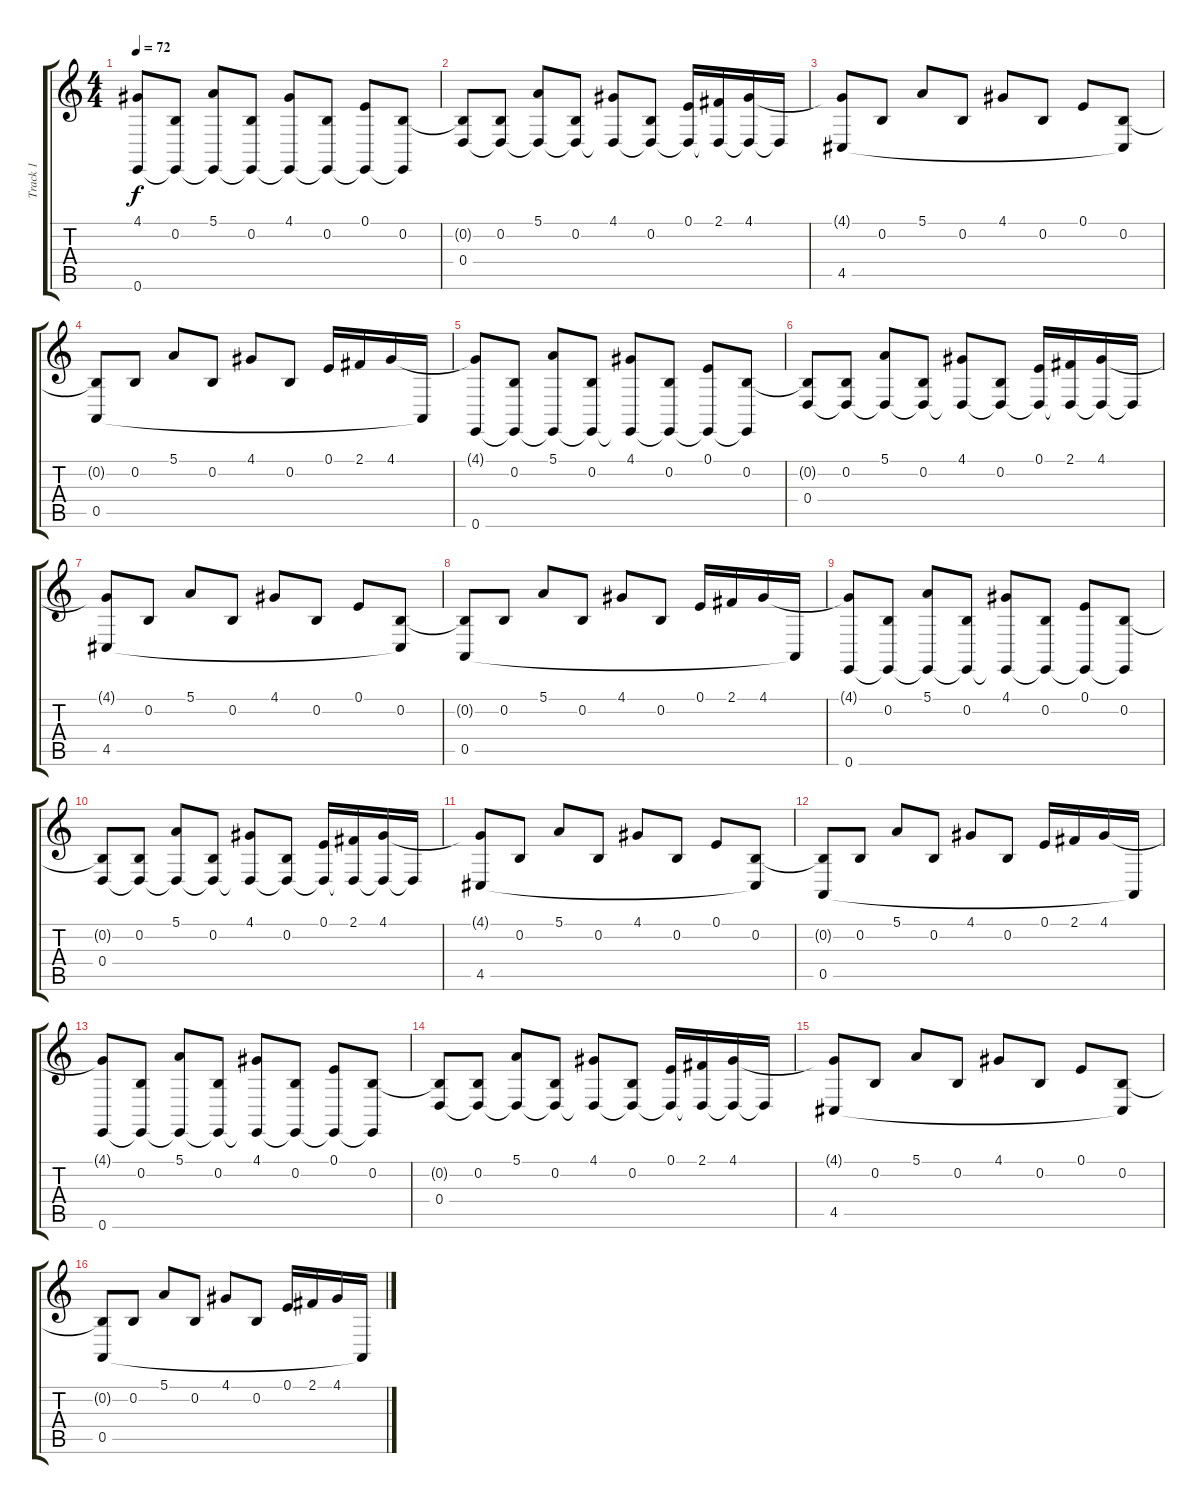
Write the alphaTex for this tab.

\track ("Track 1" "Track 1") {instrument acousticgrandpiano}
\staff {score tabs}
\tuning (E4 B3 G3 D3 A2 E2) {hide}
\ts (4 4)
\tempo 72
\clef g2
\ks c
(4.1{t} 0.6).8{dy f} (0.2 0.6{t}).8 (5.1 0.6{t}).8 (0.2 0.6{t}).8 (4.1 0.6{t}).8 (0.2 0.6{t}).8 (0.1 0.6{t}).8 (0.2 0.6{t}).8 |
(0.2{t} 0.4).8 (0.2 0.4{t}).8 (5.1 0.4{t}).8 (0.2 0.4{t}).8 (4.1 0.4{t}).8 (0.2 0.4{t}).8 (0.1 0.4{t}).16 (2.1 0.4{t}).16 (4.1 0.4{t}).16 0.4{t}.16 |
(4.1{t} 4.5).8 0.2.8 5.1.8 0.2.8 4.1.8 0.2.8 0.1.8 (0.2 4.5{t}).8 |
(0.2{t} 0.5).8 0.2.8 5.1.8 0.2.8 4.1.8 0.2.8 0.1.16 2.1.16 4.1.16 0.5{t}.16 |
(4.1{t} 0.6).8 (0.2 0.6{t}).8 (5.1 0.6{t}).8 (0.2 0.6{t}).8 (4.1 0.6{t}).8 (0.2 0.6{t}).8 (0.1 0.6{t}).8 (0.2 0.6{t}).8 |
(0.2{t} 0.4).8 (0.2 0.4{t}).8 (5.1 0.4{t}).8 (0.2 0.4{t}).8 (4.1 0.4{t}).8 (0.2 0.4{t}).8 (0.1 0.4{t}).16 (2.1 0.4{t}).16 (4.1 0.4{t}).16 0.4{t}.16 |
(4.1{t} 4.5).8 0.2.8 5.1.8 0.2.8 4.1.8 0.2.8 0.1.8 (0.2 4.5{t}).8 |
(0.2{t} 0.5).8 0.2.8 5.1.8 0.2.8 4.1.8 0.2.8 0.1.16 2.1.16 4.1.16 0.5{t}.16 |
(4.1{t} 0.6).8 (0.2 0.6{t}).8 (5.1 0.6{t}).8 (0.2 0.6{t}).8 (4.1 0.6{t}).8 (0.2 0.6{t}).8 (0.1 0.6{t}).8 (0.2 0.6{t}).8 |
(0.2{t} 0.4).8 (0.2 0.4{t}).8 (5.1 0.4{t}).8 (0.2 0.4{t}).8 (4.1 0.4{t}).8 (0.2 0.4{t}).8 (0.1 0.4{t}).16 (2.1 0.4{t}).16 (4.1 0.4{t}).16 0.4{t}.16 |
(4.1{t} 4.5).8 0.2.8 5.1.8 0.2.8 4.1.8 0.2.8 0.1.8 (0.2 4.5{t}).8 |
(0.2{t} 0.5).8 0.2.8 5.1.8 0.2.8 4.1.8 0.2.8 0.1.16 2.1.16 4.1.16 0.5{t}.16 |
(4.1{t} 0.6).8 (0.2 0.6{t}).8 (5.1 0.6{t}).8 (0.2 0.6{t}).8 (4.1 0.6{t}).8 (0.2 0.6{t}).8 (0.1 0.6{t}).8 (0.2 0.6{t}).8 |
(0.2{t} 0.4).8 (0.2 0.4{t}).8 (5.1 0.4{t}).8 (0.2 0.4{t}).8 (4.1 0.4{t}).8 (0.2 0.4{t}).8 (0.1 0.4{t}).16 (2.1 0.4{t}).16 (4.1 0.4{t}).16 0.4{t}.16 |
(4.1{t} 4.5).8 0.2.8 5.1.8 0.2.8 4.1.8 0.2.8 0.1.8 (0.2 4.5{t}).8 |
(0.2{t} 0.5).8 0.2.8 5.1.8 0.2.8 4.1.8 0.2.8 0.1.16 2.1.16 4.1.16 0.5{t}.16
